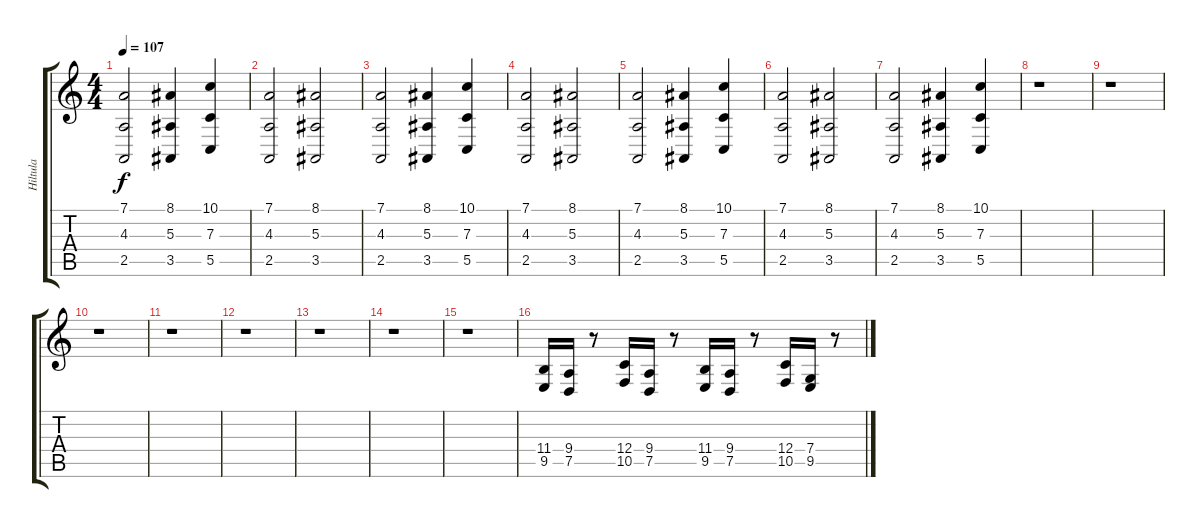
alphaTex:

\track ("Hiltula" "Hiltula") {instrument tremolostrings}
\staff {score tabs}
\tuning (D4 A3 F3 C3 G2 D2) {hide}
\ts (4 4)
\tempo 107
\clef g2
\ks c
(7.1 4.3 2.5).2{dy f} (8.1 5.3 3.5).4 (10.1 7.3 5.5).4 |
(7.1 4.3 2.5).2{volume 10 instrument tremolostrings} (8.1 5.3 3.5).2 |
(7.1 4.3 2.5).2 (8.1 5.3 3.5).4 (10.1 7.3 5.5).4 |
(7.1 4.3 2.5).2{volume 10 instrument tremolostrings} (8.1 5.3 3.5).2 |
(7.1 4.3 2.5).2 (8.1 5.3 3.5).4 (10.1 7.3 5.5).4 |
(7.1 4.3 2.5).2{volume 10 instrument tremolostrings} (8.1 5.3 3.5).2 |
(7.1 4.3 2.5).2 (8.1 5.3 3.5).4 (10.1 7.3 5.5).4 |
r.1 |
r.1 |
r.1 |
r.1 |
r.1 |
r.1 |
r.1 |
r.1 |
(11.4 9.5).16{instrument tremolostrings} (9.4 7.5).16 r.8 (12.4 10.5).16 (9.4 7.5).16 r.8 (11.4 9.5).16 (9.4 7.5).16 r.8 (12.4 10.5).16 (7.4 9.5).16 r.8
